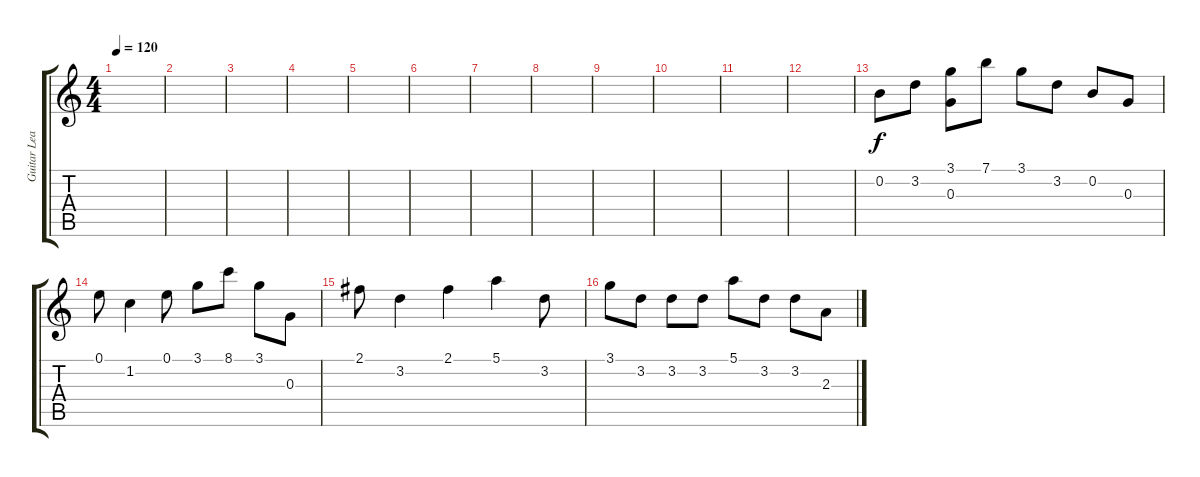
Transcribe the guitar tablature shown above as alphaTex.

\track ("Guitar Lead" "Guitar Lea") {instrument acousticguitarsteel}
\staff {score tabs}
\tuning (E4 B3 G3 D3 A2 E2) {hide}
\ts (4 4)
\tempo 120
\clef g2
\ks c
|
|
|
|
|
|
|
|
|
|
|
|
0.2.8 3.2.8 (3.1 0.3).8 7.1.8 3.1.8 3.2.8 0.2.8 0.3.8 |
0.1.8 1.2.4 0.1.8 3.1.8 8.1.8 3.1.8 0.3.8 |
2.1.8 3.2.4 2.1.4 5.1.4 3.2.8 |
3.1.8 3.2.8 3.2.8 3.2.8 5.1.8 3.2.8 3.2.8 2.3.8
